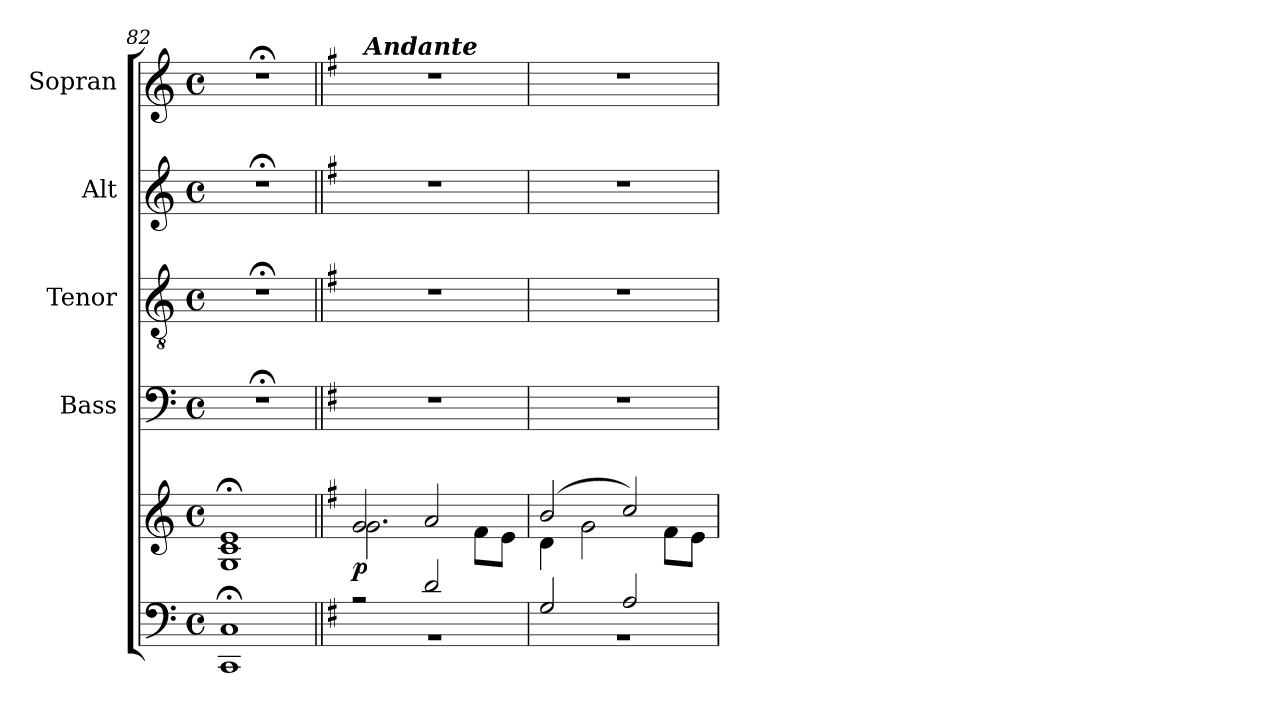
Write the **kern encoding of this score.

**kern	**kern	**dynam	**kern	**kern	**kern	**kern
*part5	*part5	*part5	*part4	*part3	*part2	*part1
*staff6	*staff5	*staff5/6	*staff4	*staff3	*staff2	*staff1
*	*	*	*I"Bass	*I"Tenor	*I"Alt	*I"Sopran
*	*	*	*I'B.	*I'T.	*I'A.	*I'S.
*clefF4	*clefG2	*	*clefF4	*clefGv2	*clefG2	*clefG2
*k[]	*k[]	*	*k[]	*k[]	*k[]	*k[]
*C:	*C:	*	*C:	*C:	*C:	*C:
*M4/4	*M4/4	*	*M4/4	*M4/4	*M4/4	*M4/4
*met(c)	*met(c)	*	*met(c)	*met(c)	*met(c)	*met(c)
=82	=82	=82	=82	=82	=82	=82
*^	*	*	*	*	*	*
1C;<	1CC	1G;< 1c;< 1e;<	.	1r;<	1r;<	1r;<	1r;<
=83||	=83||	=83||	=83||	=83||	=83||	=83||	=83||
*k[f#]	*	*k[f#]	*	*k[f#]	*k[f#]	*k[f#]	*k[f#]
*G:	*	*G:	*	*G:	*G:	*G:	*G:
*	*	*^	*	*	*	*	*
!	!	!	!	!LO:DY:b	!	!	!	!
*	*	*	*	*	*	*	*	*^
2rA	1rBB	2g/	2.g\	p	1r	1r	1r	1r	32ryy
!	!	!	!	!	!	!	!	!	!LO:TX:a:Bi:t=Andante
.	.	.	.	.	.	.	.	.	2ryy
2d/	.	2a/	.	.	.	.	.	.	.
.	.	.	.	.	.	.	.	.	4...ryy
.	.	.	8f#\L	.	.	.	.	.	.
.	.	.	8e\J	.	.	.	.	.	.
*	*	*	*	*	*	*	*	*v	*v
!!LO:LB:g=z
=84	=84	=84	=84	=84	=84	=84	=84	=84
2G/	1rBB	(2b/	4d\	.	1r	1r	1r	1r
.	.	.	2g\	.	.	.	.	.
2A/	.	2cc/)	.	.	.	.	.	.
.	.	.	8f#\L	.	.	.	.	.
.	.	.	8e\J	.	.	.	.	.
*v	*v	*	*	*	*	*	*	*
*	*v	*v	*	*	*	*	*
=	=	=	=	=	=	=
*-	*-	*-	*-	*-	*-	*-
